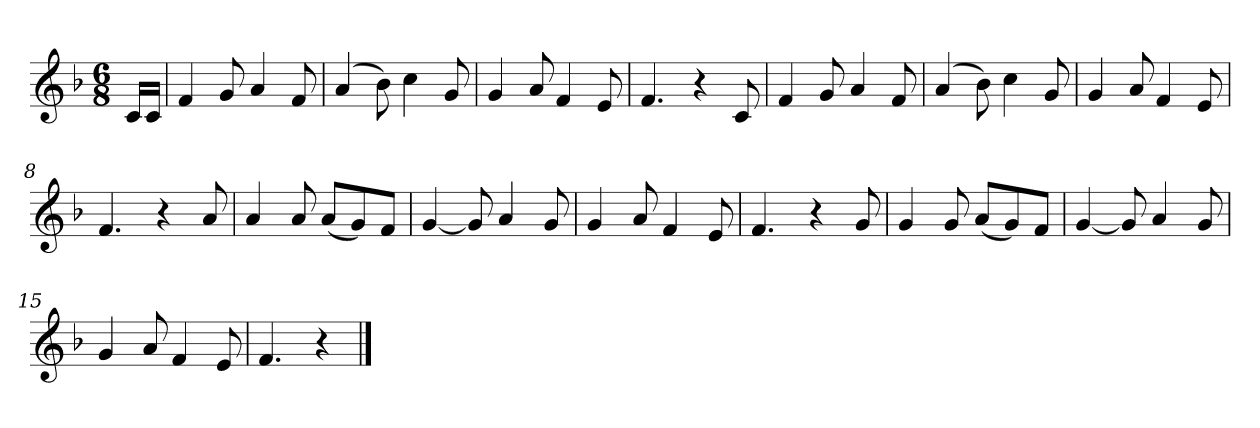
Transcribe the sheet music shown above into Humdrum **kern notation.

**kern
*part1
*staff1
*clefG2
*k[b-]
*F:
*M6/8
*MM80
=
16c/LL
16c/JJ
=1
4f
8g
4a
8f
=2
(4a
8b-)
4cc
8g
=3
4g
8a
4f
8e
=4
4.f
4r
8c
=5
4f
8g
4a
8f
=6
(4a
8b-)
4cc
8g
=7
4g
8a
4f
8e
=8
4.f
4r
8a
=9
4a
8a
(8a/L
8g/)
8f/J
=10
[4g
8g]
4a
8g
=11
4g
8a
4f
8e
=12
4.f
4r
8g
=13
4g
8g
(8a/L
8g/)
8f/J
=14
[4g
8g]
4a
8g
=15
4g
8a
4f
8e
=16
4.f
4r
==
*-
